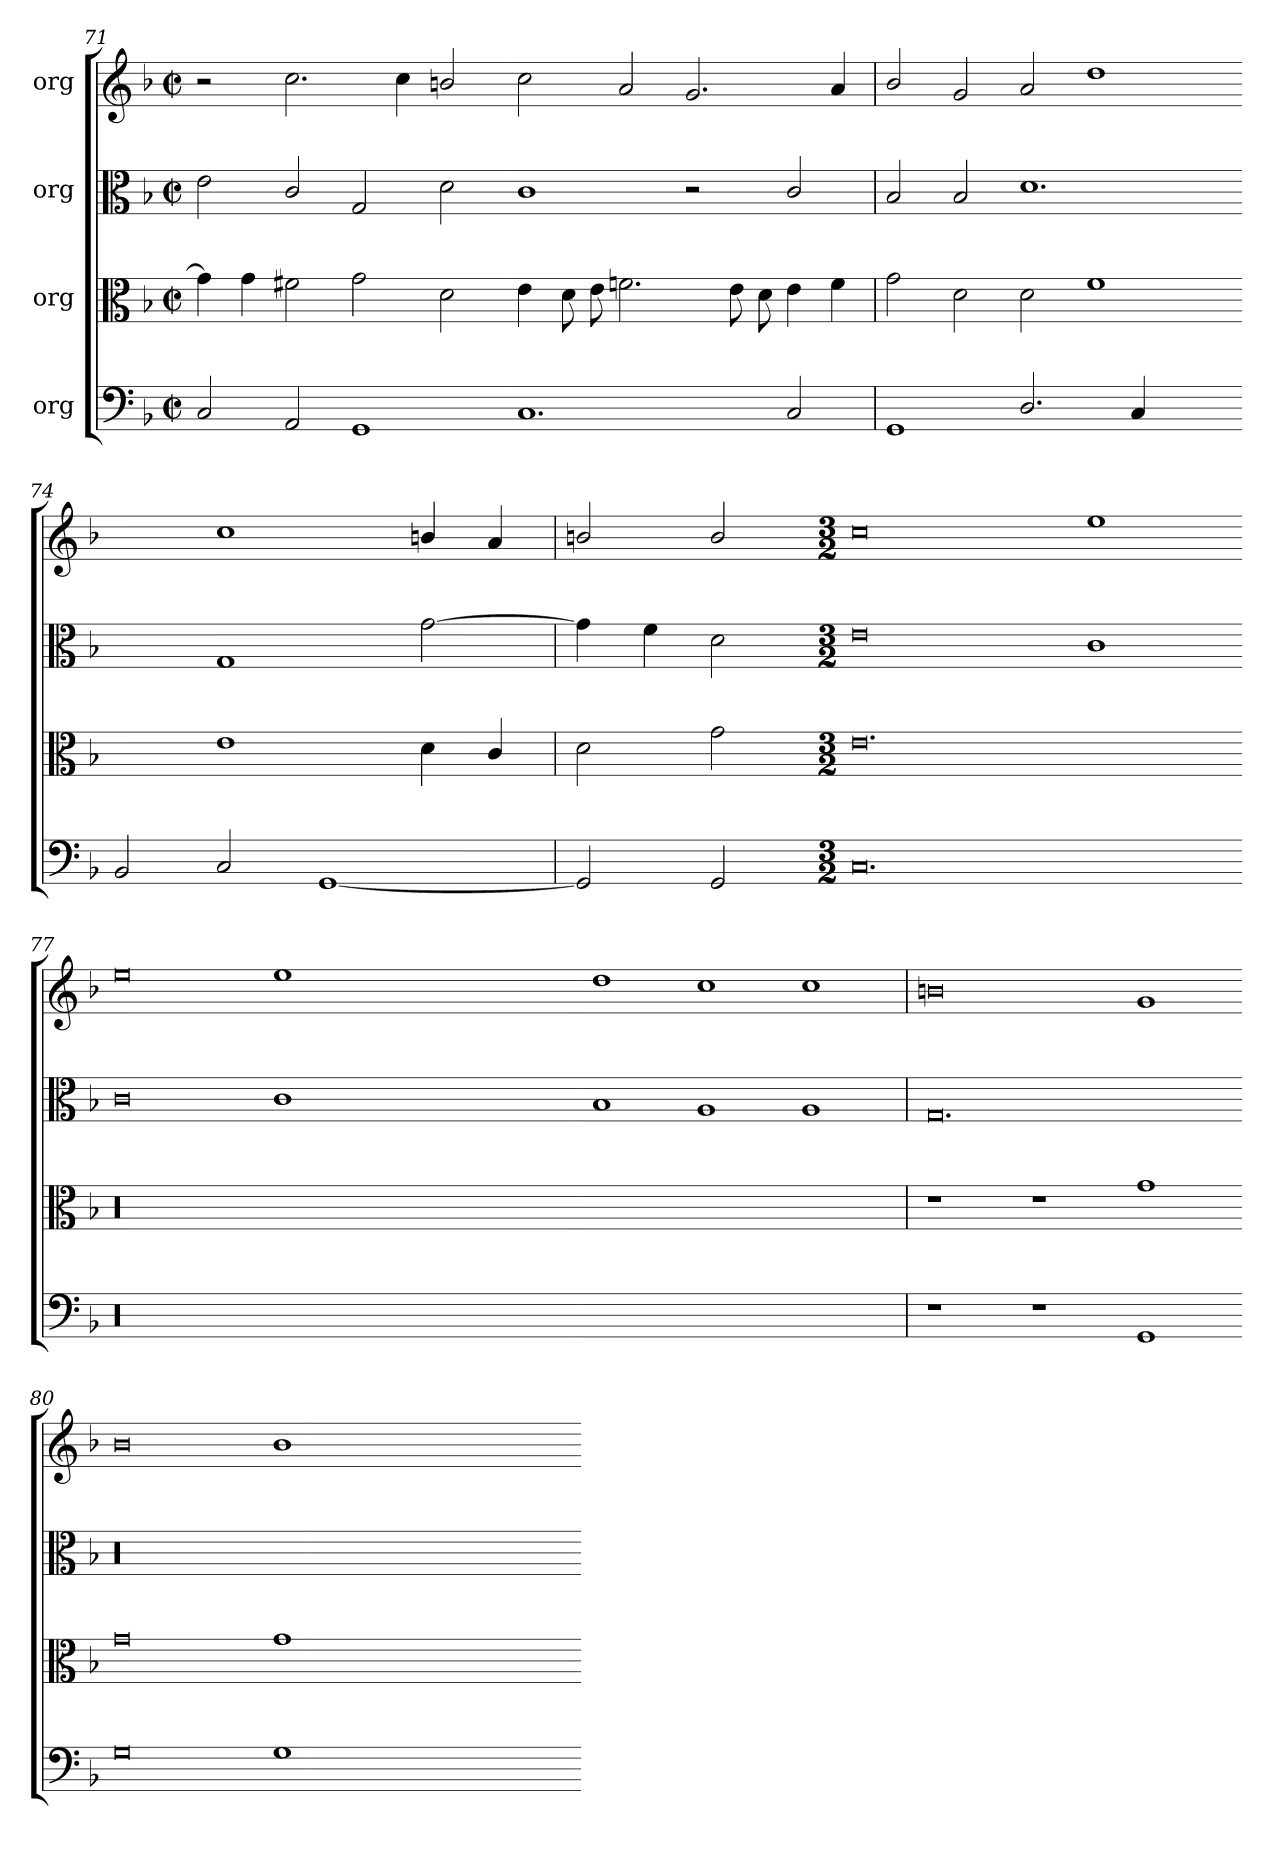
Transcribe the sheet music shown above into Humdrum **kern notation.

**kern	**kern	**kern	**kern
*part4	*part3	*part2	*part1
*staff4	*staff3	*staff2	*staff1
*I"org	*I"org	*I"org	*I"org
*clefF4	*clefC3	*clefC3	*clefG2
*k[b-]	*k[b-]	*k[b-]	*k[b-]
*F:	*F:	*F:	*F:
*M2/1	*M2/1	*M2/1	*M2/1
*met(c|)	*met(c|)	*met(c|)	*met(c|)
=71	=71	=71	=71
2C/	4g!\]	2e\	2r
.	4g\	.	.
2AA/	2f#X\	2c/	2.cc\
1GG	2g\	2G/	.
.	.	.	4cc\
.	2d\	2d\	2bn/
=72-	=72-	=72-	=72-
1.C	4e\	1c	2cc\
.	8d\	.	.
.	8e\	.	.
.	2.fn\	.	2a/
.	.	2r	2.g/
.	8e\	.	.
.	8d\	.	.
2C/	4e\	2c/	.
.	4f\	.	4a/
=73	=73	=73	=73
1GG	2g\	2B-/	2b-/
.	2d\	2B-/	2g/
2.D/	2d\	1.d	2a/
.	1f	.	1dd
4C/	.	.	.
2ryy	.	.	.
=74-	=74-	=74-	=74-
2BB-/	2ryy	2ryy	2ryy
2C/	1e	1G	1cc
[1GG	.	.	.
.	4d\	[2g\	4bn/
.	4c/	.	4a/
=75	=75	=75	=75
2GG!/]	2d\	4g!\]	2bn/
.	.	4f\	.
2GG/	2g\	2d\	2b/
=76-	=76-	=76-	=76-
*M3/2	*M3/2	*M3/2	*M3/2
0.C	0.e	0e	0cc
.	.	1c	1ee
=77-	=77-	=77-	=77-
00.r	00.r	0c	0ee
.	.	1c	1ee
.	.	0.ryy	0.ryy
=78-	=78-	=78-	=78-
0.ryy	0.ryy	1B-	1dd
.	.	1A	1cc
.	.	1A	1cc
=79	=79	=79	=79
1r	1r	0.G	0bn
1r	1r	.	.
1GG	1g	.	1g
=80-	=80-	=80-	=80-
0G	0g	00.r	0b
1G	1g	.	1b
0.ryy	0.ryy	.	0.ryy
=-	=-	=-	=-
*-	*-	*-	*-
